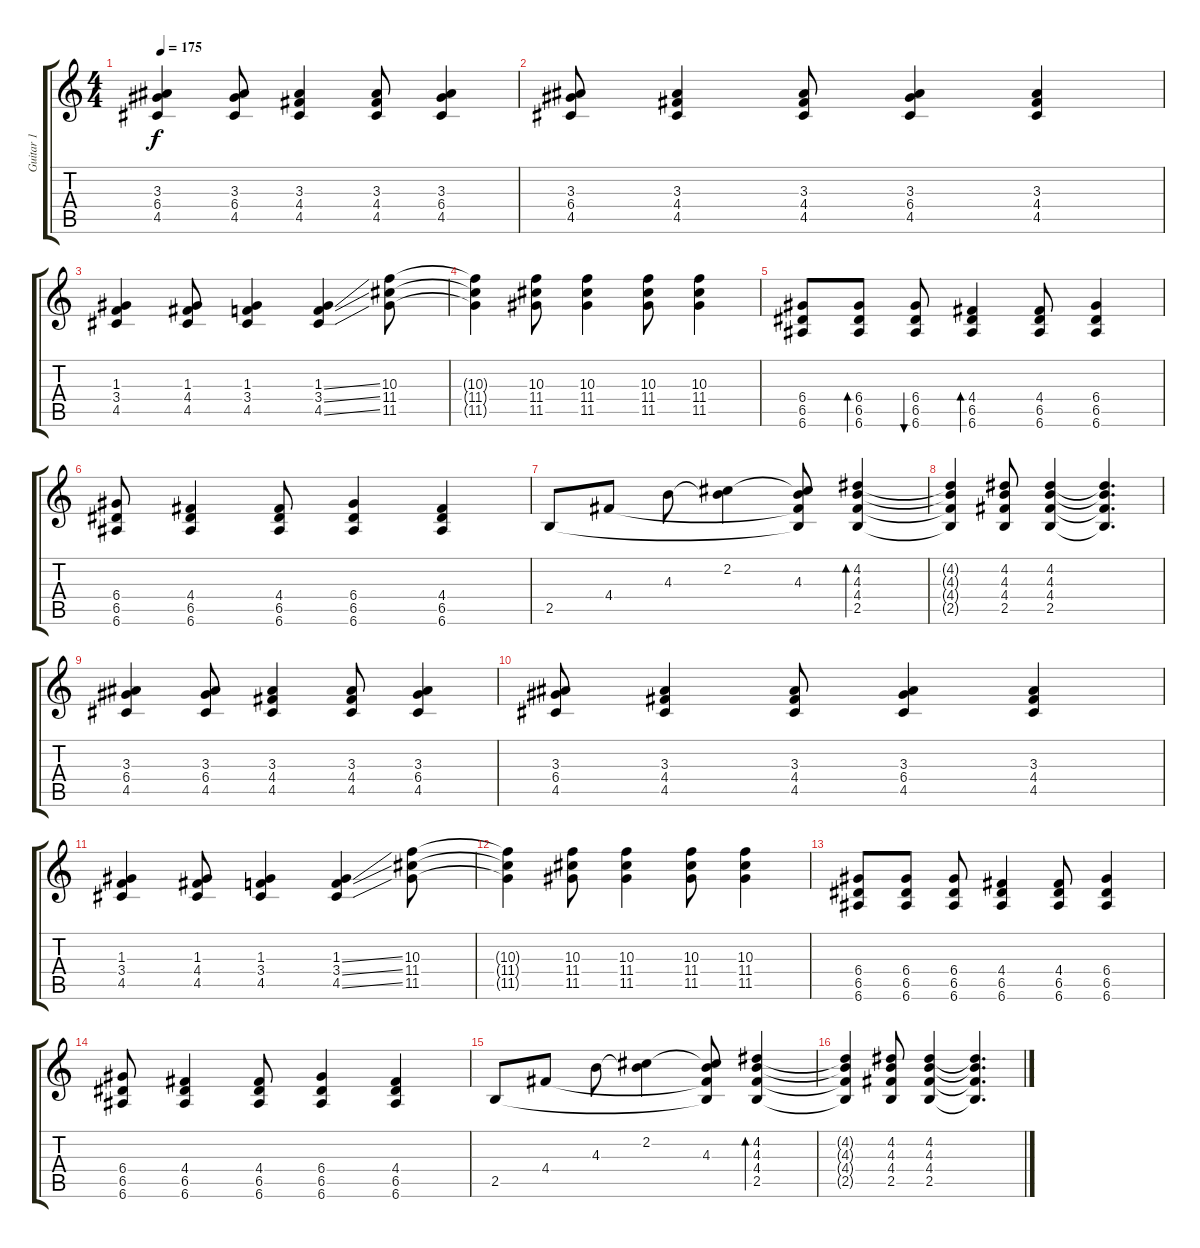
\track ("Guitar 1" "Guitar 1") {instrument distortionguitar}
\staff {score tabs}
\tuning (E4 B3 G3 D3 A2 E2) {hide}
\ts (4 4)
\tempo 175
\clef g2
\ks c
(3.3 6.4 4.5).4{dy f instrument distortionguitar} (3.3 6.4 4.5).8 (3.3 4.4 4.5).4 (3.3 4.4 4.5).8 (3.3 6.4 4.5).4 |
(3.3 6.4 4.5).8 (3.3 4.4 4.5).4 (3.3 4.4 4.5).8 (3.3 6.4 4.5).4 (3.3 4.4 4.5).4 |
(1.3 3.4 4.5).4 (1.3 4.4 4.5).8 (1.3 3.4 4.5).4 (1.3{ss} 3.4{ss} 4.5{ss}).4 (10.3 11.4 11.5).8 |
(10.3{t} 11.4{t} 11.5{t}).4 (10.3 11.4 11.5).8 (10.3 11.4 11.5).4 (10.3 11.4 11.5).8 (10.3 11.4 11.5).4 |
(6.4 6.5 6.6).8 (6.4 6.5 6.6).8{bd 60} (6.4 6.5 6.6).8{bu 120} (4.4 6.5 6.6).4{bd 120} (4.4 6.5 6.6).8 (6.4 6.5 6.6).4 |
(6.4 6.5 6.6).8 (4.4 6.5 6.6).4 (4.4 6.5 6.6).8 (6.4 6.5 6.6).4 (4.4 6.5 6.6).4 |
2.5.8 4.4.8 4.3.8 (2.2 4.3{t}).4 (2.2{t} 4.3 4.4{t} 2.5{t}).8 (4.2 4.3 4.4 2.5).4{bd 480} |
(4.2{t} 4.3{t} 4.4{t} 2.5{t}).4 (4.2 4.3 4.4 2.5).8 (4.2 4.3 4.4 2.5).4 (4.2{t} 4.3{t} 4.4{t} 2.5{t}).4{d} |
(3.3 6.4 4.5).4 (3.3 6.4 4.5).8 (3.3 4.4 4.5).4 (3.3 4.4 4.5).8 (3.3 6.4 4.5).4 |
(3.3 6.4 4.5).8 (3.3 4.4 4.5).4 (3.3 4.4 4.5).8 (3.3 6.4 4.5).4 (3.3 4.4 4.5).4 |
(1.3 3.4 4.5).4 (1.3 4.4 4.5).8 (1.3 3.4 4.5).4 (1.3{ss} 3.4{ss} 4.5{ss}).4 (10.3 11.4 11.5).8 |
(10.3{t} 11.4{t} 11.5{t}).4 (10.3 11.4 11.5).8 (10.3 11.4 11.5).4 (10.3 11.4 11.5).8 (10.3 11.4 11.5).4 |
(6.4 6.5 6.6).8 (6.4 6.5 6.6).8 (6.4 6.5 6.6).8 (4.4 6.5 6.6).4 (4.4 6.5 6.6).8 (6.4 6.5 6.6).4 |
(6.4 6.5 6.6).8 (4.4 6.5 6.6).4 (4.4 6.5 6.6).8 (6.4 6.5 6.6).4 (4.4 6.5 6.6).4 |
2.5.8 4.4.8 4.3.8 (2.2 4.3{t}).4 (2.2{t} 4.3 4.4{t} 2.5{t}).8 (4.2 4.3 4.4 2.5).4{bd 480} |
(4.2{t} 4.3{t} 4.4{t} 2.5{t}).4 (4.2 4.3 4.4 2.5).8 (4.2 4.3 4.4 2.5).4 (4.2{t} 4.3{t} 4.4{t} 2.5{t}).4{d}
